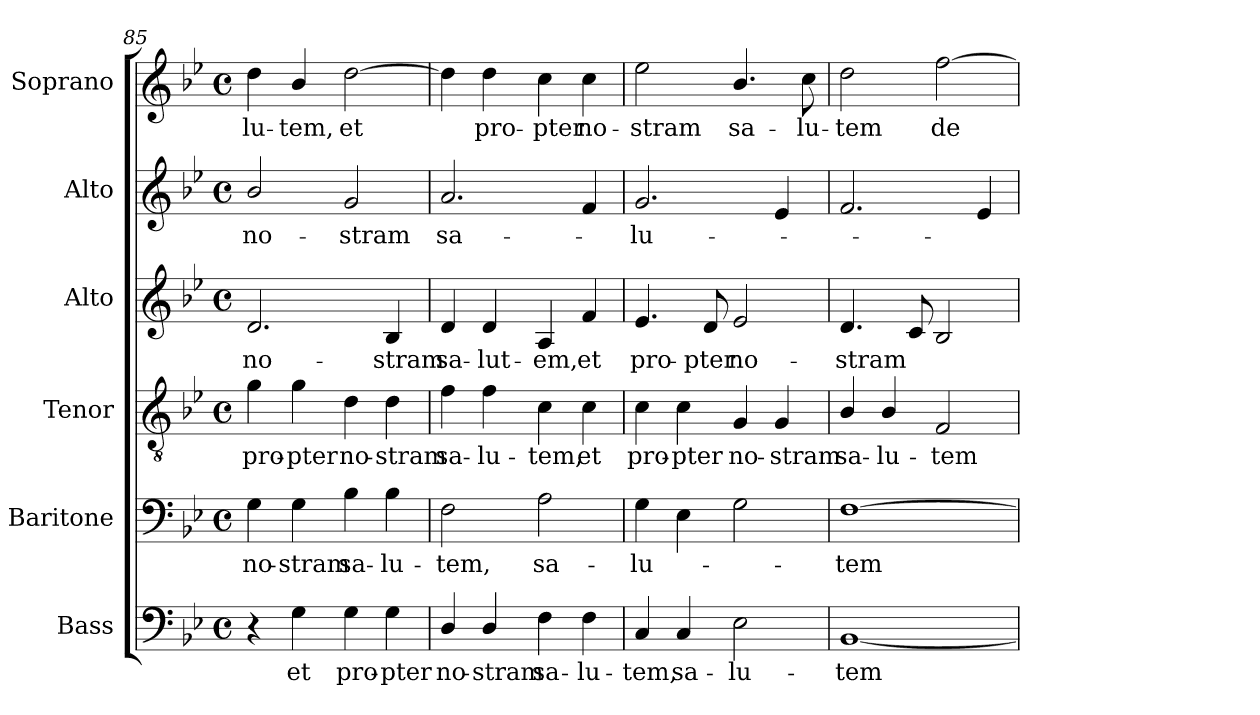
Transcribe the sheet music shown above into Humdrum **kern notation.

**kern	**text	**kern	**text	**kern	**text	**kern	**text	**kern	**text	**kern	**text
*part6	*part6	*part5	*part5	*part4	*part4	*part3	*part3	*part2	*part2	*part1	*part1
*staff6	*staff6	*staff5	*staff5	*staff4	*staff4	*staff3	*staff3	*staff2	*staff2	*staff1	*staff1
*I"Bass	*	*I"Baritone	*	*I"Tenor	*	*I"Alto	*	*I"Alto	*	*I"Soprano	*
*I'B.	*	*I'Bar.	*	*I'T.	*	*I'A.	*	*I'A.	*	*I'S.	*
!!LO:PB:g=z
*clefF4	*	*clefF4	*	*clefGv2	*	*clefG2	*	*clefG2	*	*clefG2	*
*	*	*	*	*ITrd7c12	*	*	*	*	*	*	*
*k[b-e-]	*	*k[b-e-]	*	*k[b-e-]	*	*k[b-e-]	*	*k[b-e-]	*	*k[b-e-]	*
*B-:	*	*B-:	*	*B-:	*	*B-:	*	*B-:	*	*B-:	*
*M4/4	*	*M4/4	*	*M4/4	*	*M4/4	*	*M4/4	*	*M4/4	*
*met(c)	*	*met(c)	*	*met(c)	*	*met(c)	*	*met(c)	*	*met(c)	*
=85	=85	=85	=85	=85	=85	=85	=85	=85	=85	=85	=85
!	!	!	!LO:LY:b:color=#000000	!	!	!	!	!	!	!	!
!	!	!	!	!	!LO:LY:b:color=#000000	!	!	!	!	!	!
!	!	!	!	!	!	!	!LO:LY:b:color=#000000	!	!	!	!
!	!	!	!	!	!	!	!	!	!LO:LY:b:color=#000000	!	!
!	!	!	!	!	!	!	!	!	!	!	!LO:LY:b:color=#000000
4r	.	4Gi\	no-	4Gi\	pro-	2.di/	no-	2b-i/	no-	4ddi\	-lu-
!	!LO:LY:b:color=#000000	!	!	!	!	!	!	!	!	!	!
!	!	!	!LO:LY:b:color=#000000	!	!	!	!	!	!	!	!
!	!	!	!	!	!LO:LY:b:color=#000000	!	!	!	!	!	!
!	!	!	!	!	!	!	!	!	!	!	!LO:LY:b:color=#000000
4Gi\	et	4Gi\	-stram	4Gi\	-pter	.	.	.	.	4b-i/	-tem,
!	!LO:LY:b:color=#000000	!	!	!	!	!	!	!	!	!	!
!	!	!	!LO:LY:b:color=#000000	!	!	!	!	!	!	!	!
!	!	!	!	!	!LO:LY:b:color=#000000	!	!	!	!	!	!
!	!	!	!	!	!	!	!	!	!LO:LY:b:color=#000000	!	!
!	!	!	!	!	!	!	!	!	!	!	!LO:LY:b:color=#000000
4Gi\	pro-	4B-i\	sa-	4Di\	no-	.	.	2gi/	-stram	[2ddi\	et
!	!LO:LY:b:color=#000000	!	!	!	!	!	!	!	!	!	!
!	!	!	!LO:LY:b:color=#000000	!	!	!	!	!	!	!	!
!	!	!	!	!	!LO:LY:b:color=#000000	!	!	!	!	!	!
!	!	!	!	!	!	!	!LO:LY:b:color=#000000	!	!	!	!
4Gi\	-pter	4B-i\	-lu-	4Di\	-stram	4B-i/	-stram	.	.	.	.
=86	=86	=86	=86	=86	=86	=86	=86	=86	=86	=86	=86
!	!LO:LY:b:color=#000000	!	!	!	!	!	!	!	!	!	!
!	!	!	!LO:LY:b:color=#000000	!	!	!	!	!	!	!	!
!	!	!	!	!	!LO:LY:b:color=#000000	!	!	!	!	!	!
!	!	!	!	!	!	!	!LO:LY:b:color=#000000	!	!	!	!
!	!	!	!	!	!	!	!	!	!LO:LY:b:color=#000000	!	!
4Di/	no-	2Fi\	-tem,	4Fi\	sa-	4di/	sa-	2.ai/	sa-	4ddi\]	.
!	!LO:LY:b:color=#000000	!	!	!	!	!	!	!	!	!	!
!	!	!	!	!	!LO:LY:b:color=#000000	!	!	!	!	!	!
!	!	!	!	!	!	!	!LO:LY:b:color=#000000	!	!	!	!
!	!	!	!	!	!	!	!	!	!	!	!LO:LY:b:color=#000000
4Di/	-stram	.	.	4Fi\	-lu-	4di/	-lut-	.	.	4ddi\	pro-
!	!LO:LY:b:color=#000000	!	!	!	!	!	!	!	!	!	!
!	!	!	!LO:LY:b:color=#000000	!	!	!	!	!	!	!	!
!	!	!	!	!	!LO:LY:b:color=#000000	!	!	!	!	!	!
!	!	!	!	!	!	!	!LO:LY:b:color=#000000	!	!	!	!
!	!	!	!	!	!	!	!	!	!	!	!LO:LY:b:color=#000000
4Fi\	sa-	2Ai\	sa-	4Ci\	-tem,	4Ai/	-em,	.	.	4cci\	-pter
!	!LO:LY:b:color=#000000	!	!	!	!	!	!	!	!	!	!
!	!	!	!	!	!LO:LY:b:color=#000000	!	!	!	!	!	!
!	!	!	!	!	!	!	!LO:LY:b:color=#000000	!	!	!	!
!	!	!	!	!	!	!	!	!	!	!	!LO:LY:b:color=#000000
4Fi\	-lu-	.	.	4Ci\	et	4fi/	et	4fi/	.	4cci\	no-
=87	=87	=87	=87	=87	=87	=87	=87	=87	=87	=87	=87
!	!LO:LY:b:color=#000000	!	!	!	!	!	!	!	!	!	!
!	!	!	!LO:LY:b:color=#000000	!	!	!	!	!	!	!	!
!	!	!	!	!	!LO:LY:b:color=#000000	!	!	!	!	!	!
!	!	!	!	!	!	!	!LO:LY:b:color=#000000	!	!	!	!
!	!	!	!	!	!	!	!	!	!LO:LY:b:color=#000000	!	!
!	!	!	!	!	!	!	!	!	!	!	!LO:LY:b:color=#000000
4Ci/	-tem,	4Gi\	-lu-	4Ci\	pro-	4.e-i/	pro-	2.gi/	-lu-	2ee-i\	-stram
!	!LO:LY:b:color=#000000	!	!	!	!	!	!	!	!	!	!
!	!	!	!	!	!LO:LY:b:color=#000000	!	!	!	!	!	!
4Ci/	sa-	4E-i\	.	4Ci\	-pter	.	.	.	.	.	.
!	!	!	!	!	!	!	!LO:LY:b:color=#000000	!	!	!	!
.	.	.	.	.	.	8di/	-pter	.	.	.	.
!	!LO:LY:b:color=#000000	!	!	!	!	!	!	!	!	!	!
!	!	!	!	!	!LO:LY:b:color=#000000	!	!	!	!	!	!
!	!	!	!	!	!	!	!LO:LY:b:color=#000000	!	!	!	!
!	!	!	!	!	!	!	!	!	!	!	!LO:LY:b:color=#000000
2E-i\	-lu-	2Gi\	.	4GGi/	no-	2e-i/	no-	.	.	4.b-i/	sa-
!	!	!	!	!	!LO:LY:b:color=#000000	!	!	!	!	!	!
.	.	.	.	4GGi/	-stram	.	.	4e-i/	.	.	.
!	!	!	!	!	!	!	!	!	!	!	!LO:LY:b:color=#000000
.	.	.	.	.	.	.	.	.	.	8cci\	-lu-
=88	=88	=88	=88	=88	=88	=88	=88	=88	=88	=88	=88
!	!LO:LY:b:color=#000000	!	!	!	!	!	!	!	!	!	!
!	!	!	!LO:LY:b:color=#000000	!	!	!	!	!	!	!	!
!	!	!	!	!	!LO:LY:b:color=#000000	!	!	!	!	!	!
!	!	!	!	!	!	!	!LO:LY:b:color=#000000	!	!	!	!
!	!	!	!	!	!	!	!	!	!	!	!LO:LY:b:color=#000000
[1BB-i	-tem	[1Fi	-tem	4BB-i/	sa-	4.di/	-stram	2.fi/	.	2ddi\	-tem
!	!	!	!	!	!LO:LY:b:color=#000000	!	!	!	!	!	!
.	.	.	.	4BB-i/	-lu-	.	.	.	.	.	.
.	.	.	.	.	.	8ci/	.	.	.	.	.
!	!	!	!	!	!LO:LY:b:color=#000000	!	!	!	!	!	!
!	!	!	!	!	!	!	!	!	!	!	!LO:LY:b:color=#000000
.	.	.	.	2FFi/	-tem	2B-i/	.	.	.	[2ffi\	de-
.	.	.	.	.	.	.	.	4e-i/	.	.	.
=	=	=	=	=	=	=	=	=	=	=	=
*-	*-	*-	*-	*-	*-	*-	*-	*-	*-	*-	*-
